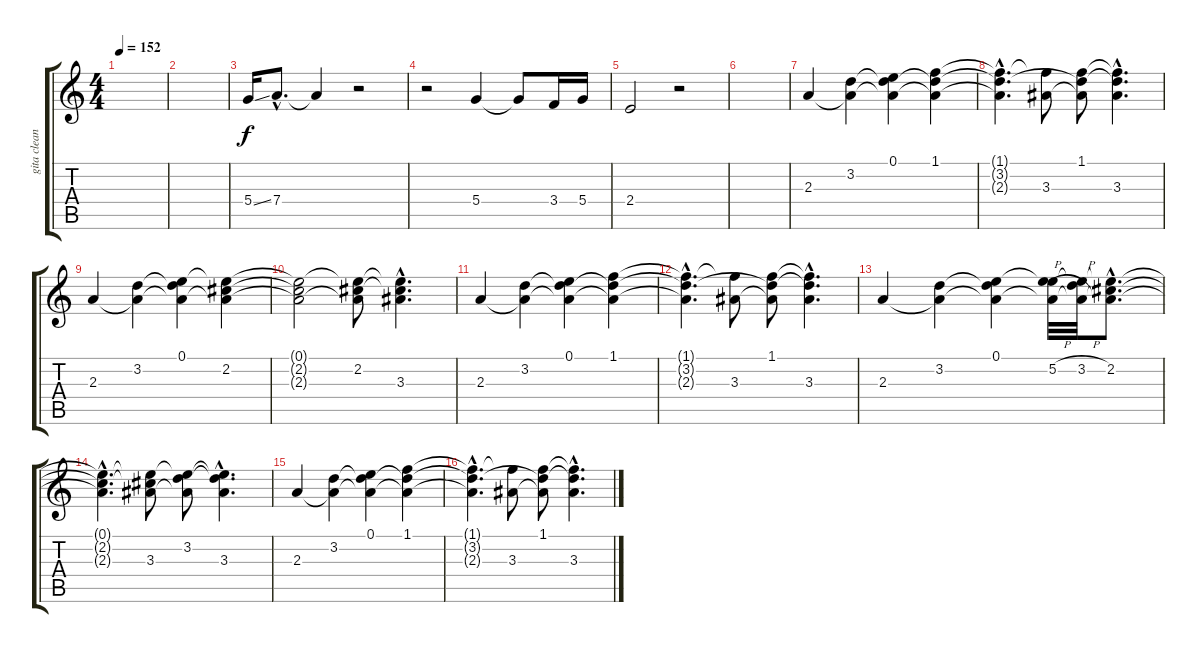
\track ("gita clean" "gita clean") {instrument acousticguitarnylon}
\staff {score tabs}
\tuning (E4 B3 G3 D3 A2 E2) {hide}
\ts (4 4)
\tempo 152
\clef g2
\ks c
|
|
5.4{ss}.16 7.4{hac}.8{d} 7.4{t}.4 r.2 |
r.2 5.4.4 5.4{t}.8 3.4.16 5.4.16 |
2.4.2 r.2 |
|
2.3.4 (3.2 2.3{t}).4 (0.1 3.2{t} 2.3{t}).4 (1.1 3.2{t} 2.3{t}).4 |
(1.1{hac t} 3.2{hac t} 2.3{hac t}).4{d} (1.1{t} 3.3).8 (1.1 3.2{t} 3.3{t}).8 (1.1{hac t} 3.2{hac t} 3.3{hac}).4{d} |
2.3.4 (3.2 2.3{t}).4 (0.1 3.2{t} 2.3{t}).4 (0.1{t} 2.2 2.3{t}).4 |
(0.1{t} 2.2{t} 2.3{t}).2 (0.1{t} 2.2 2.3{t}).8 (0.1{hac t} 2.2{hac t} 3.3{hac}).4{d} |
2.3.4 (3.2 2.3{t}).4 (0.1 3.2{t} 2.3{t}).4 (1.1 3.2{t} 2.3{t}).4 |
(1.1{hac t} 3.2{hac t} 2.3{hac t}).4{d} (1.1{t} 3.3).8 (1.1 3.2{t} 3.3{t}).8 (1.1{hac t} 3.2{hac t} 3.3{hac}).4{d} |
2.3.4 (3.2 2.3{t}).4 (0.1 3.2{t} 2.3{t}).4 (0.1{t} 5.2{h} 2.3{t}).32 (0.1{t} 3.2{h} 2.3{t}).32 (0.1{hac t} 2.2{hac} 2.3{hac t}).8{d} |
(0.1{hac t} 2.2{hac t} 2.3{hac t}).4{d} (0.1{t} 2.2{t} 3.3).8 (0.1{t} 3.2 3.3{t}).8 (0.1{hac t} 3.2{hac t} 3.3{hac}).4{d} |
2.3.4 (3.2 2.3{t}).4 (0.1 3.2{t} 2.3{t}).4 (1.1 3.2{t} 2.3{t}).4 |
(1.1{hac t} 3.2{hac t} 2.3{hac t}).4{d} (1.1{t} 3.3).8 (1.1 3.2{t} 3.3{t}).8 (1.1{hac t} 3.2{hac t} 3.3{hac}).4{d}
